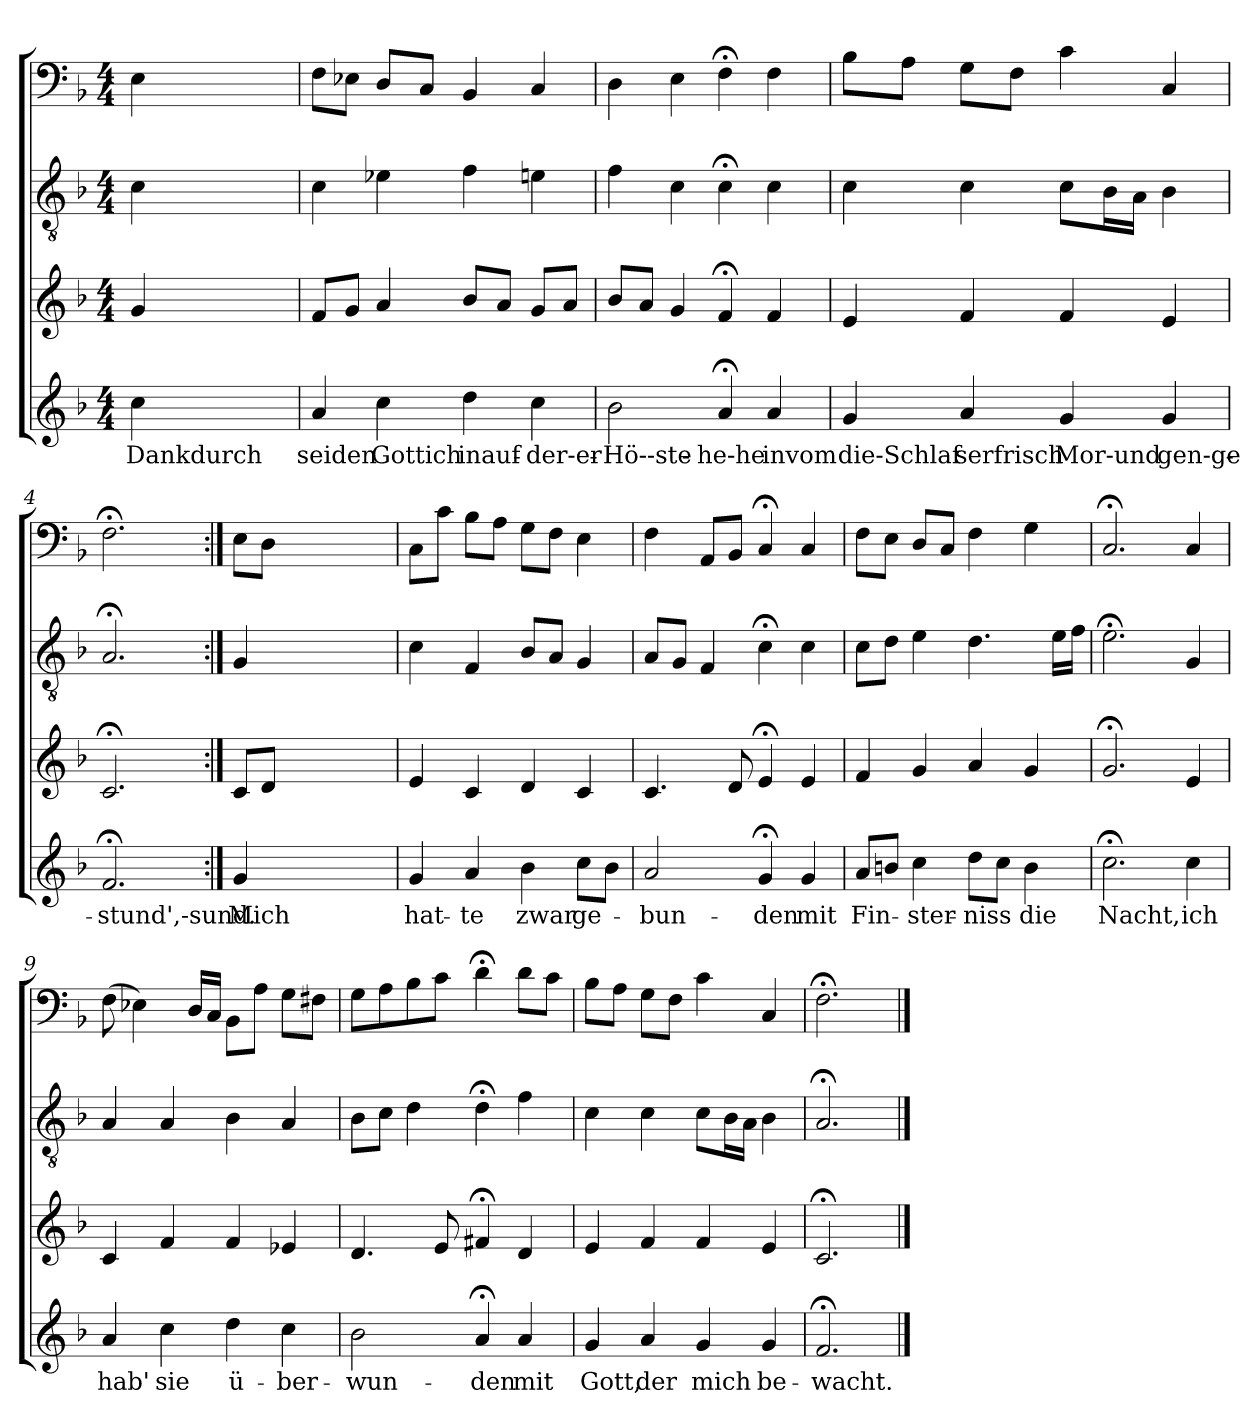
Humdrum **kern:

**kern	**text	**kern	**kern	**kern
*part4	*part4	*part3	*part2	*part1
*staff4	*staff4	*staff3	*staff2	*staff1
*clefG2	*	*clefG2	*clefGv2	*clefF4
*k[b-]	*	*k[b-]	*k[b-]	*k[b-]
*F:	*	*F:	*F:	*F:
*M4/4	*	*M4/4	*M4/4	*M4/4
=	=	=	=	=
4cc\	Dankdurch	4g/	4c\	4E\
2ryy	.	2ryy	2ryy	2ryy
4ryy	.	4ryy	4ryy	4ryy
=1	=1	=1	=1	=1
4a/	seiden	8f/L	4c\	8F\L
.	.	8g/J	.	8E-X\J
4cc\	Gottich	4a/	4e-X\	8D/L
.	.	.	.	8C/J
4dd\	inauf-	8b-/L	4f\	4BB-/
.	.	8a/J	.	.
4cc\	der-er-	8g/L	4en\	4C/
.	.	8a/J	.	.
=2	=2	=2	=2	=2
2b-\	Hö--ste-	8b-/L	4f\	4D\
.	.	8a/J	.	.
.	.	4g/	4c\	4E\
4a;</	-he-he	4f;</	4c;<\	4F;<\
4a/	invom	4f/	4c\	4F\
=3	=3	=3	=3	=3
4g/	die-Schlaf	4e/	4c\	8B-\L
.	.	.	.	8A\J
4a/	-serfrisch	4f/	4c\	8G\L
.	.	.	.	8F\J
4g/	Mor-und	4f/	8c\L	4c\
.	.	.	16B-\L	.
.	.	.	16A\JJ	.
4g/	-gen-ge-	4e/	4B-\	4C/
=4	=4	=4	=4	=4
2.f;</	-stund',-sund.	2.c;</	2.A;</	2.F;<\
=:|!	=:|!	=:|!	=:|!	=:|!
4g/	Mich	8c/L	4G/	8E\L
.	.	8d/J	.	8D\J
2ryy	.	2ryy	2ryy	2ryy
4ryy	.	4ryy	4ryy	4ryy
=5	=5	=5	=5	=5
4g/	hat-	4e/	4c\	8C\L
.	.	.	.	8c\J
4a/	-te	4c/	4F/	8B-\L
.	.	.	.	8A\J
4b-\	zwar	4d/	8B-/L	8G\L
.	.	.	8A/J	8F\J
8cc\L	ge-	4c/	4G/	4E\
8b-\J	.	.	.	.
=6	=6	=6	=6	=6
2a/	-bun-	4.c/	8A/L	4F\
.	.	.	8G/J	.
.	.	.	4F/	8AA/L
.	.	8d/	.	8BB-/J
4g;</	-den	4e;</	4c;<\	4C;</
4g/	mit	4e/	4c\	4C/
=7	=7	=7	=7	=7
8a/L	Fin-	4f/	8c\L	8F\L
8bn/J	.	.	8d\J	8E\J
4cc\	-ster-	4g/	4e\	8D/L
.	.	.	.	8C/J
8dd\L	-niss	4a/	4.d\	4F\
8cc\J	.	.	.	.
4b\	die	4g/	.	4G\
.	.	.	16e\LL	.
.	.	.	16f\JJ	.
=8	=8	=8	=8	=8
2.cc;<\	Nacht,	2.g;</	2.e;<\	2.C;</
4cc\	ich	4e/	4G/	4C/
=9	=9	=9	=9	=9
4a/	hab'	4c/	4A/	(8F\
.	.	.	.	4E-X\)
4cc\	sie	4f/	4A/	.
.	.	.	.	16D/LL
.	.	.	.	16C/JJ
4dd\	ü-	4f/	4B-\	8BB-\L
.	.	.	.	8A\J
4cc\	-ber-	4e-X/	4A/	8G\L
.	.	.	.	8F#X\J
=10	=10	=10	=10	=10
2b-\	-wun-	4.d/	8B-\L	8G\L
.	.	.	8c\J	8A\
.	.	.	4d\	8B-\
.	.	8e/	.	8c\J
4a;</	-den	4f#X;</	4d;<\	4d;<\
4a/	mit	4d/	4f\	8d\L
.	.	.	.	8c\J
=11	=11	=11	=11	=11
4g/	Gott,	4e/	4c\	8B-\L
.	.	.	.	8A\J
4a/	der	4f/	4c\	8G\L
.	.	.	.	8F\J
4g/	mich	4f/	8c\L	4c\
.	.	.	16B-\L	.
.	.	.	16A\JJ	.
4g/	be-	4e/	4B-\	4C/
=12	=12	=12	=12	=12
2.f;</	-wacht.	2.c;</	2.A;</	2.F;<\
==	==	==	==	==
*-	*-	*-	*-	*-
